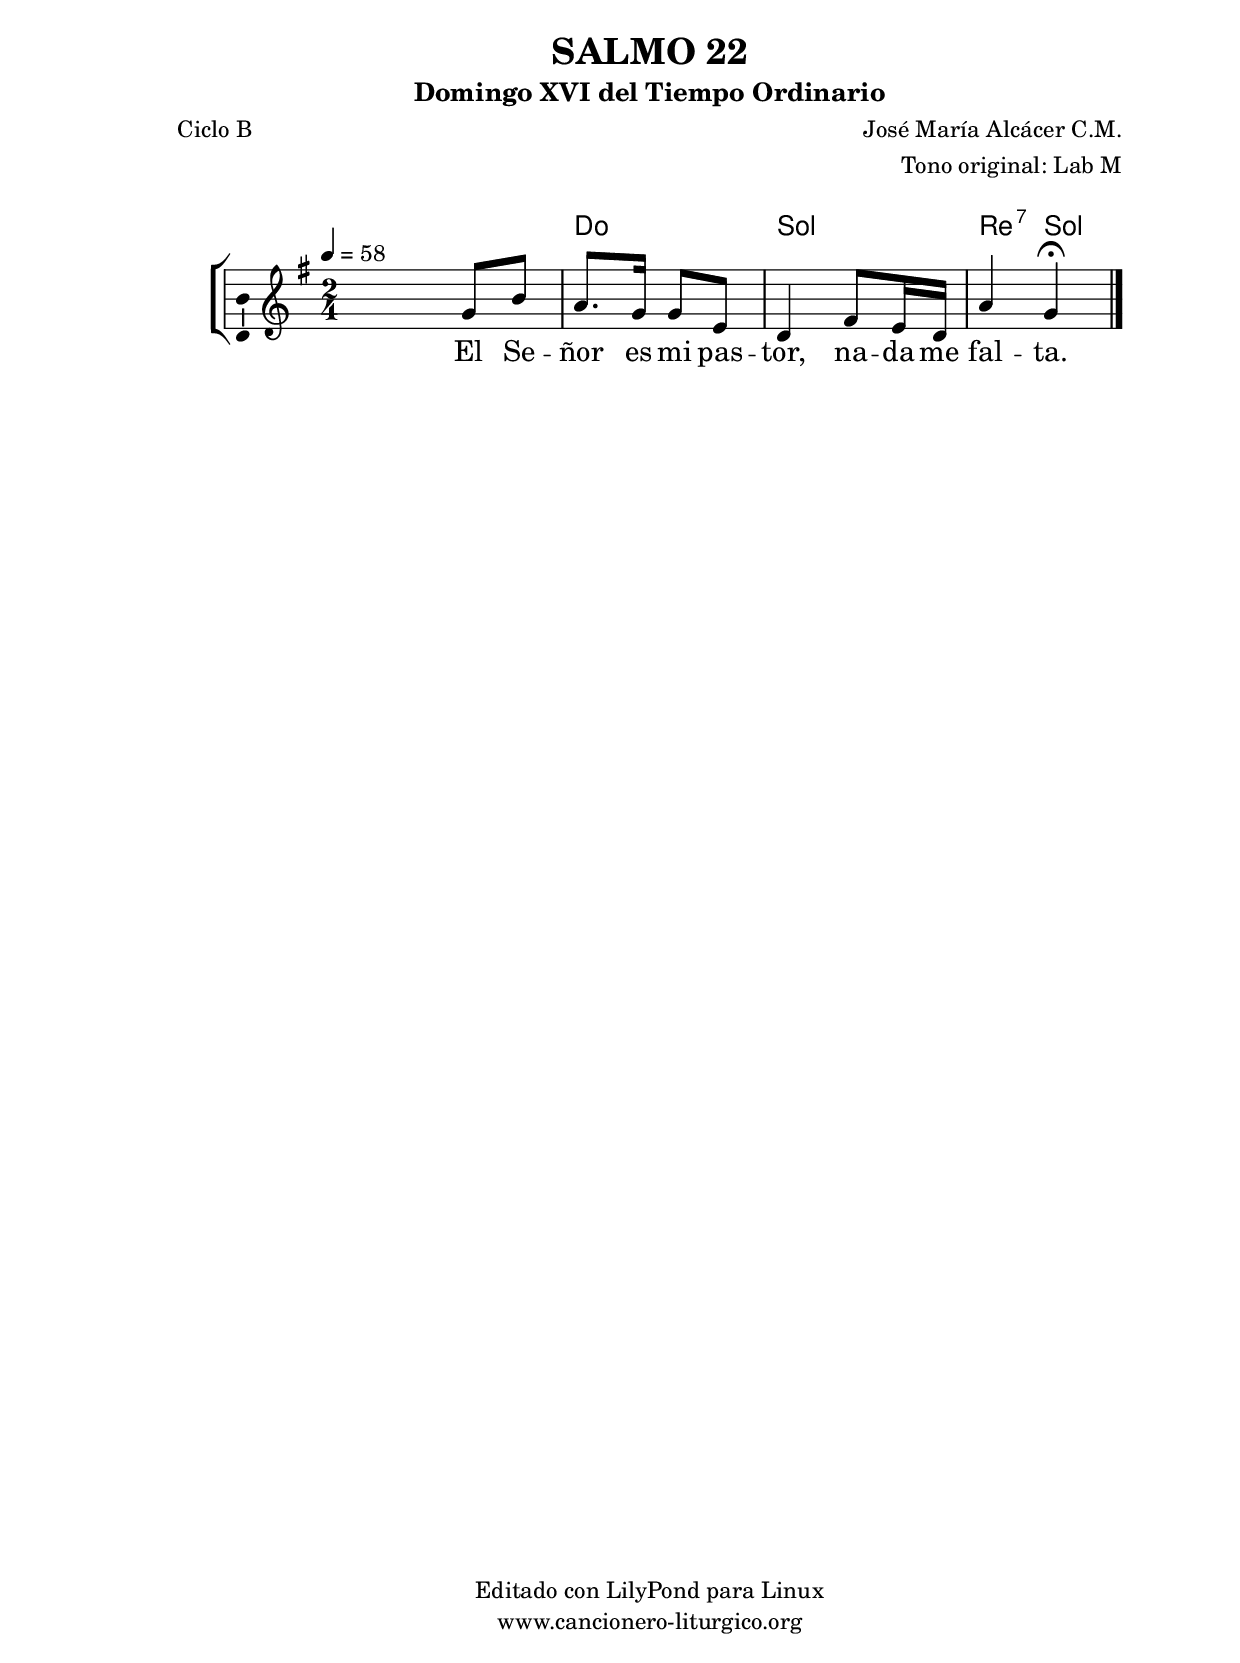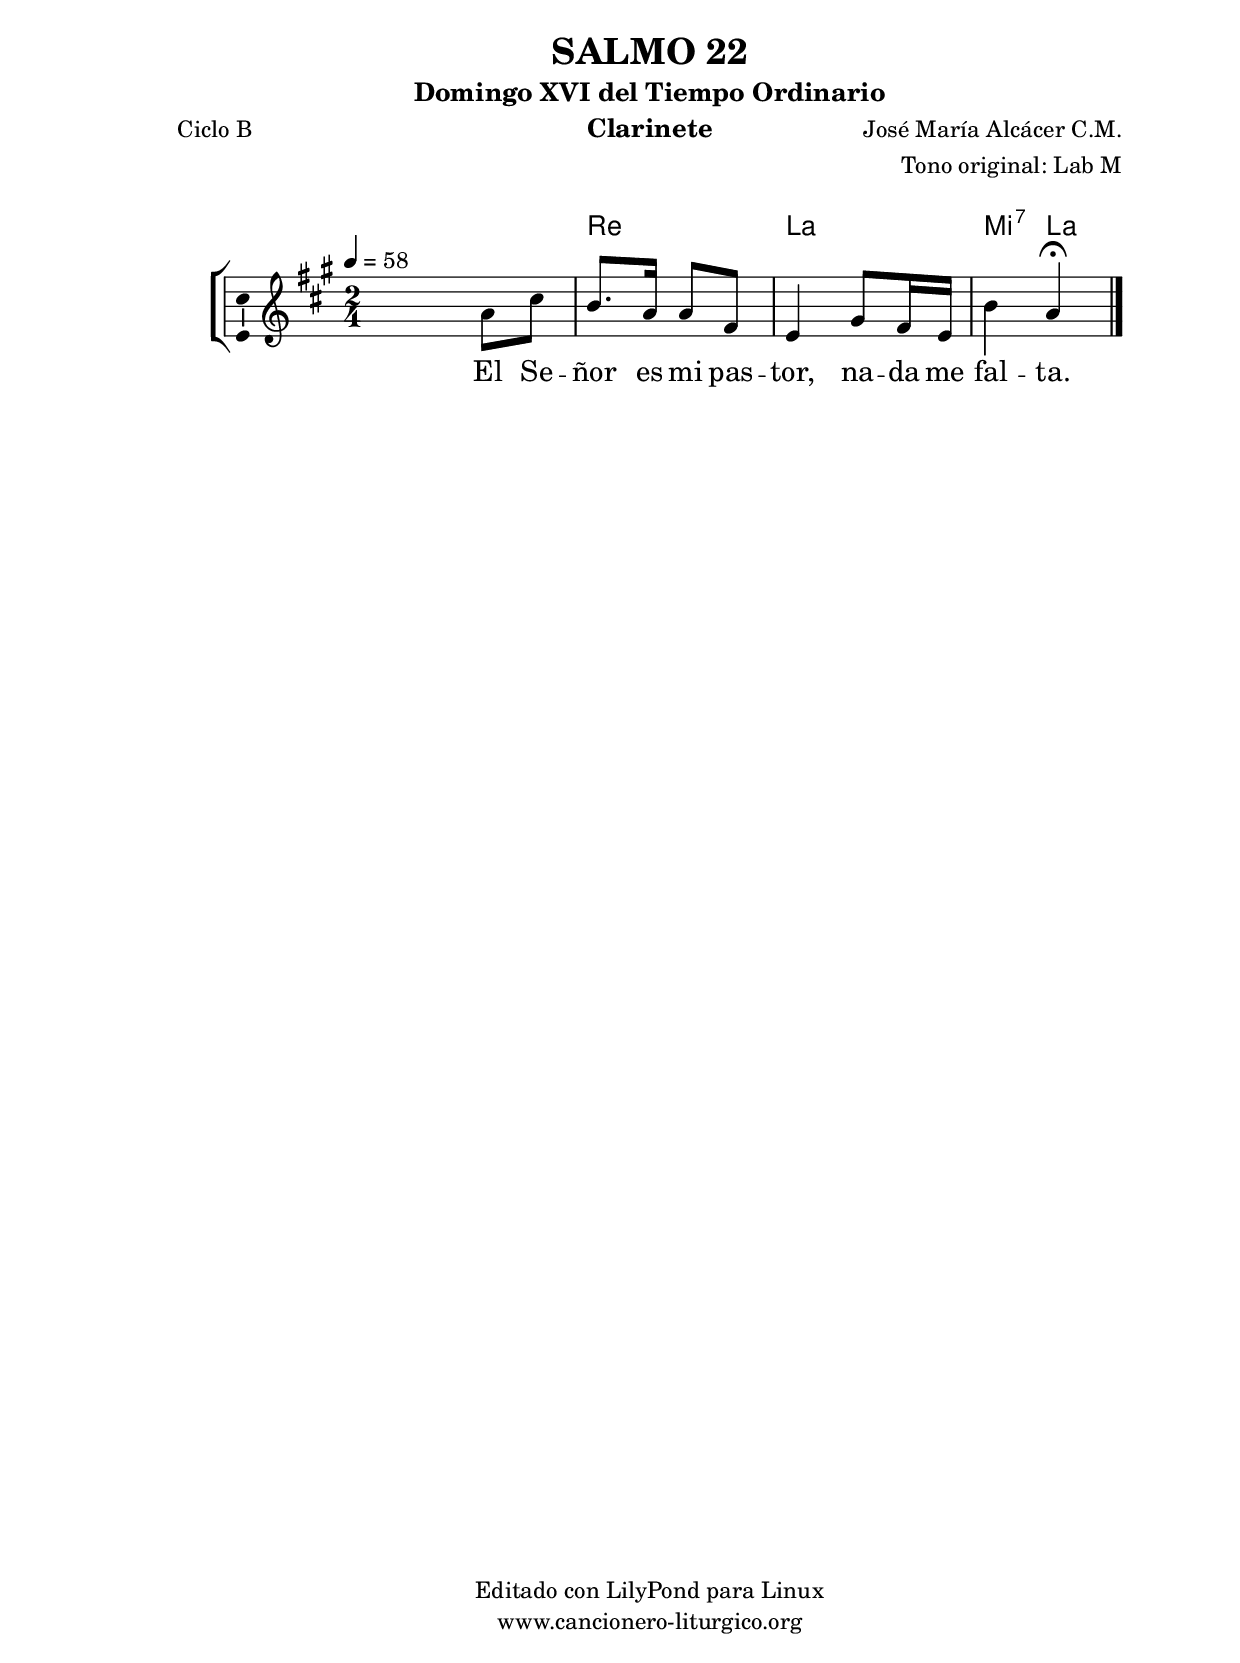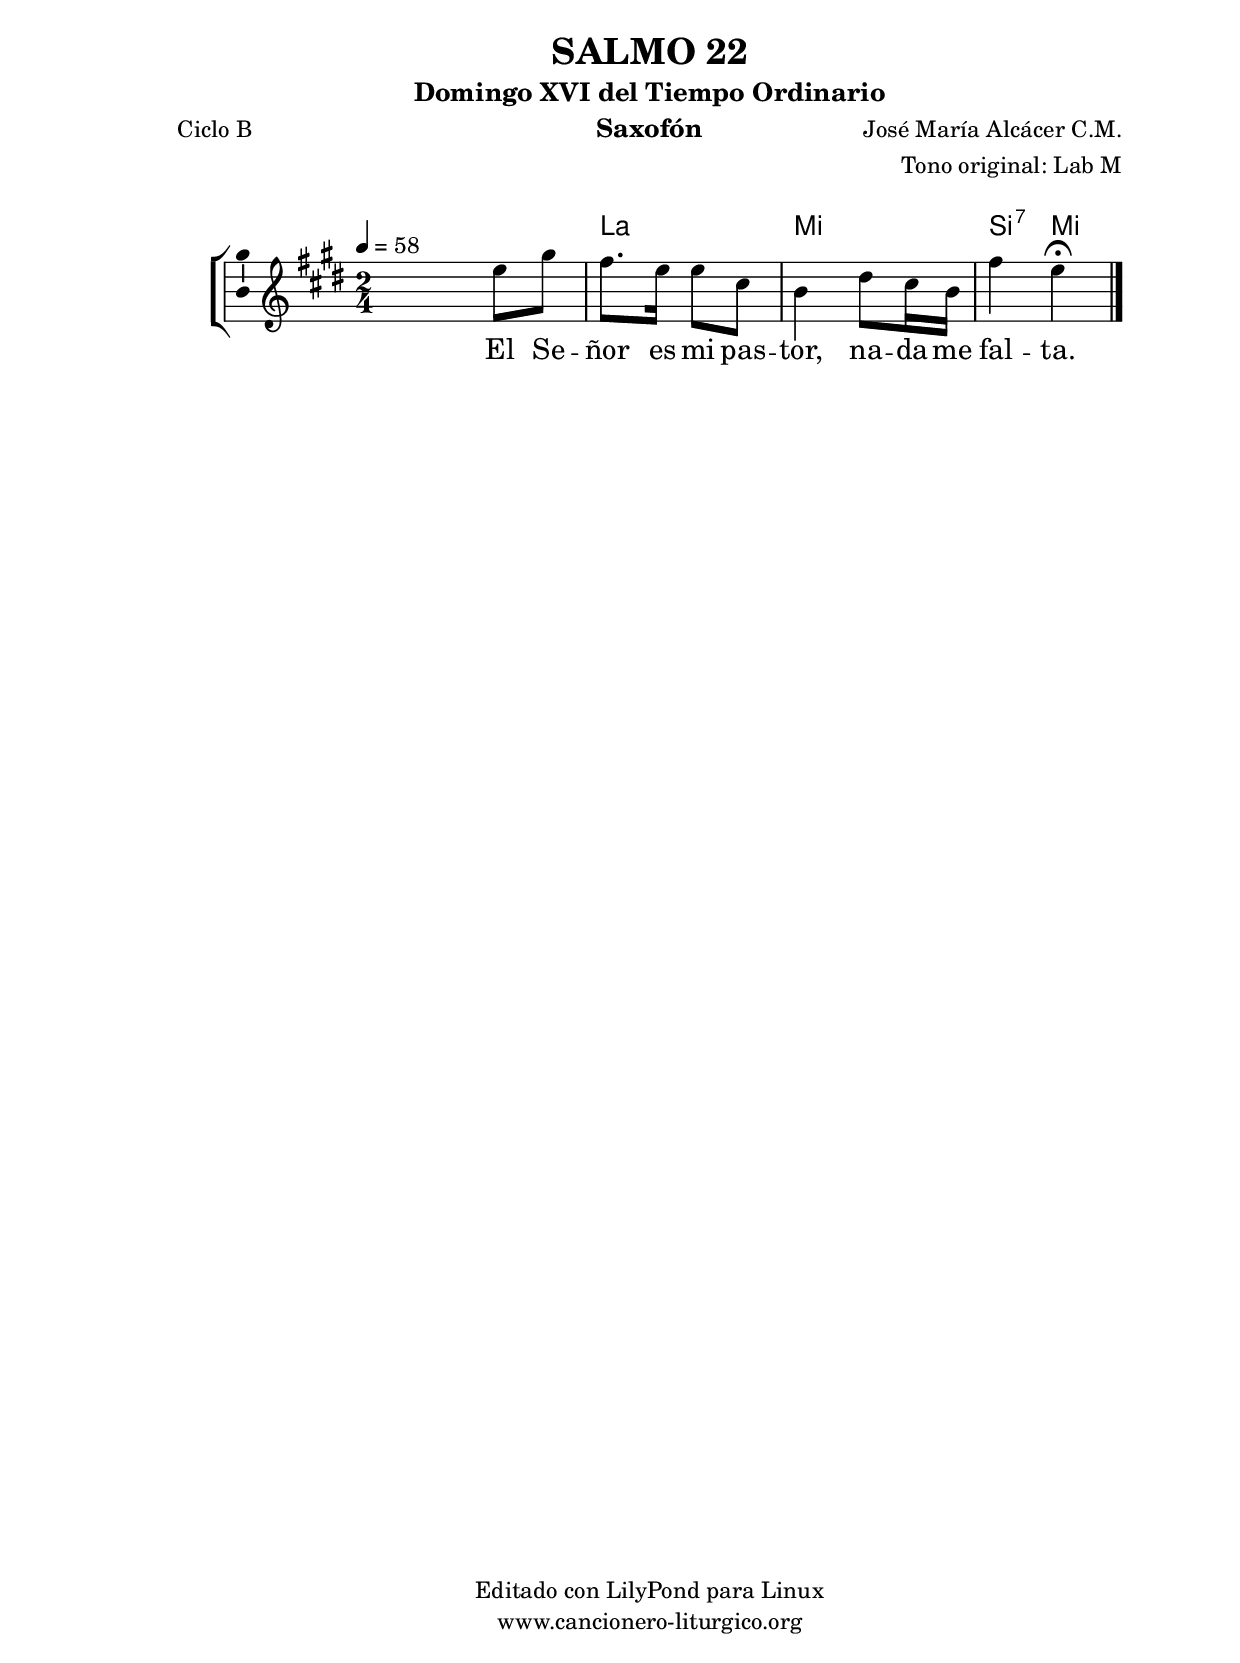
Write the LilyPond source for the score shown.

%
%para convertir .midi en .wav:
%timidity filename.midi -Ow -o finename.wav
%
%
%Para convertir de .wav a .mp3:
%lame -h -m j filename.wav
%
%
%para escuchar el midi:
%timidity nombrefichero.midi
%


%versión de lilypond para la que se ha escrito esta partitura:
\version "2.16.0"

	%Tamaño papel
	#(set-default-paper-size "a4")
	%Tamaño partitura
	#(set-global-staff-size 20)
	%No responde al pulsar sobre una nota
	#(ly:set-option 'point-and-click #f)

%parámetros del encabezamiento:
\header {
	title = "SALMO 22"
	subtitle = "Domingo XVI del Tiempo Ordinario"
	composer = "José María Alcácer C.M."
	poet = "Ciclo B"
	meter = ""
	arranger = "Tono original: Lab M"
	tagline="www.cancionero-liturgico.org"
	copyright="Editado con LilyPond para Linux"
	tiempo = "Ordinario"
	usos = "Salmo"
	letra = "El Señor es mi pastor, nada me falta."
	}

%parámetros asociados al papel:
\paper  {
	oddHeaderMarkup = \markup {\fill-line { \on-the-fly #not-first-page \fromproperty #'header:title \on-the-fly #not-first-page \fromproperty #'header:composer }}
	evenHeaderMarkup = \markup {\fill-line { \fromproperty #'header:composer \fromproperty #'header:title }}
	#(set-paper-size "a4")
	print-page-number = ##f
	first-page-number = 1
	print-first-page-number = ##f
%	head-separation = 3.0 \cm
	top-margin = 2.0 \cm
	bottom-margin = 0.5\cm
%%%	bottom-margin = -1.0\cm
	left-margin = 3.0 \cm
	line-width = 16.0 \cm 
	indent = 8\mm
	interscoreline = 2.\mm
	between-system-space = 15\mm
%	para que las partituras no llenen la hoja:
	ragged-bottom = ##t
%	idem para la última hoja:
	ragged-last-bottom = ##f
%	para que las partituras llenen el ancho del papel:
	ragged-last = ##f
	after-title-space = 2.5 \cm
%page-count=1
%system-count=8

	%Flexible Vertical Spacing
%	markup-markup-spacing =
%	#'((basic-distance . 15) (minimum-distance . 15) (padding . 3))
	markup-system-spacing =
	#'((basic-distance . 15) (minimum-distance . 15) (padding . 3))
	system-system-spacing =
	#'((basic-distance . 15) (minimum-distance . 15) (padding . 3))
	score-system-spacing =
	#'((basic-distance . 15) (minimum-distance . 15) (padding . 5))
%	top-system-spacing = % header
%	#'((basic-distance . 8) (minimum-distance . 0) (padding . 3))
%	top-markup-spacing =
%	#'((basic-distance . 20) (minimum-distance . 20) (padding . 3))
	last-bottom-spacing = % footer
	#'((basic-distance . 5) (minimum-distance . 5) (padding . 3))
%	score-markup-spacing =
%	#'((basic-distance . 16) (minimum-distance . 13) (padding . 3))

	}


%parámetros que afectan a toda la partitura:
global =  {
	%clave de sol (G):
	\clef G
	%armadura:
	\transpose aes g
	\key aes \major
	\tempo 4=58
	\set Score.tempoHideNote = ##f
	}


acordes = {
	\italianChords
	\chordmode {
	\transpose aes g
{

s2
des aes ees4:7 aes
	}
	}
}

melodia = 
	\transpose aes g
{
	\relative c''{

\time 2/4
s4 aes8 c
bes8. aes16 aes8 f
ees4 g8 f16 ees
bes'4 aes \fermata

	\bar "|."
	}
	}


texto = \lyricmode {
El Se -- ñor es mi pas -- tor, na -- da me fal -- ta.
	}


acordesStaff = \context ChordNames = acordesStaff <<
	\set chordChanges = ##t
	\acordes
	>>


vozStaff = \context Voice = vozStaff
\with {\consists "Ambitus_engraver"}
<<
%	\set Staff.instrumentName = ""
%	\set Staff.shortInstrumentName = ""
%	\set Staff.midiInstrument = #"clarinet"
%	\set Staff.midiInstrument = #"cello"
%	\set Staff.midiInstrument = #"flute"
	\set Staff.midiInstrument = #"electric guitar (jazz)"
%	\set Staff.midiInstrument = #"english horn"
%	\set Staff.midiInstrument = #"violin"
%	\set Staff.midiInstrument = #"glockenspiel"
	\set Staff.midiMinimumVolume = #0.7
	\set Staff.midiMaximumVolume = #0.9
	\global
	\melodia
	>>


textoStaff = \context Lyrics = textoStaff <<
	\lyricsto vozStaff \texto
	>>

\book {
	\score {
		\context ChoirStaff {
			\override StaffGroup.SystemStartBracket #'collapse-height = #1
			\override Score.SystemStartBar #'collapse-height = #1
			<<
			\acordesStaff
			\vozStaff
			\textoStaff
			>>
			}
		\layout {
	    		\context {
				\Lyrics
				\override LyricText #'font-size = #2
				}
	   		 \context {
				\Score
				%fontSize = #3
				\override StaffSymbol #'staff-space = #(magstep +3)
				%\override Beam #'thickness = #0.55
				%\override SpacingSpanner #'spacing-increment = #1.0
				%\override Slur #'height-limit = #1.5
				}
			}
		}
	\score {
		\unfoldRepeats
		\context ChoirStaff {
			<<
			\acordesStaff
			\vozStaff
			>>
			}
		\midi {
	  		\context {
	  			\Score
				tempoWholesPerMinute = #(ly:make-moment 70 4)
				}
			}
		}
	}

%Partitura para clarinete
#(define output-suffix "C")
\book {
	\header{
		instrument = "Clarinete"
		}
	\score {
		\context ChoirStaff {
			\override StaffGroup.SystemStartBracket #'collapse-height = #1
			\override Score.SystemStartBar #'collapse-height = #1
\transpose c d
			<<
			\acordesStaff
			\vozStaff
			\textoStaff
			>>
			}
		\layout {
	    		\context {
				\Lyrics
				\override LyricText #'font-size = #2
				}
	   		 \context {
				\Score
				%fontSize = #3
				\override StaffSymbol #'staff-space = #(magstep +3)
				%\override Beam #'thickness = #0.55
				%\override SpacingSpanner #'spacing-increment = #1.0
				%\override Slur #'height-limit = #1.5
				}
			}
		}
	}

%Partitura para saxofón
#(define output-suffix "S")
\book {
	\header{
		instrument = "Saxofón"
		}
	\score {
		\context ChoirStaff {
			\override StaffGroup.SystemStartBracket #'collapse-height = #1
			\override Score.SystemStartBar #'collapse-height = #1
\transpose c a
			<<
			\acordesStaff
			\vozStaff
			\textoStaff
			>>
			}
		\layout {
	    		\context {
				\Lyrics
				\override LyricText #'font-size = #2
				}
	   		 \context {
				\Score
				%fontSize = #3
				\override StaffSymbol #'staff-space = #(magstep +3)
				%\override Beam #'thickness = #0.55
				%\override SpacingSpanner #'spacing-increment = #1.0
				%\override Slur #'height-limit = #1.5
				}
			}
		}
	}

